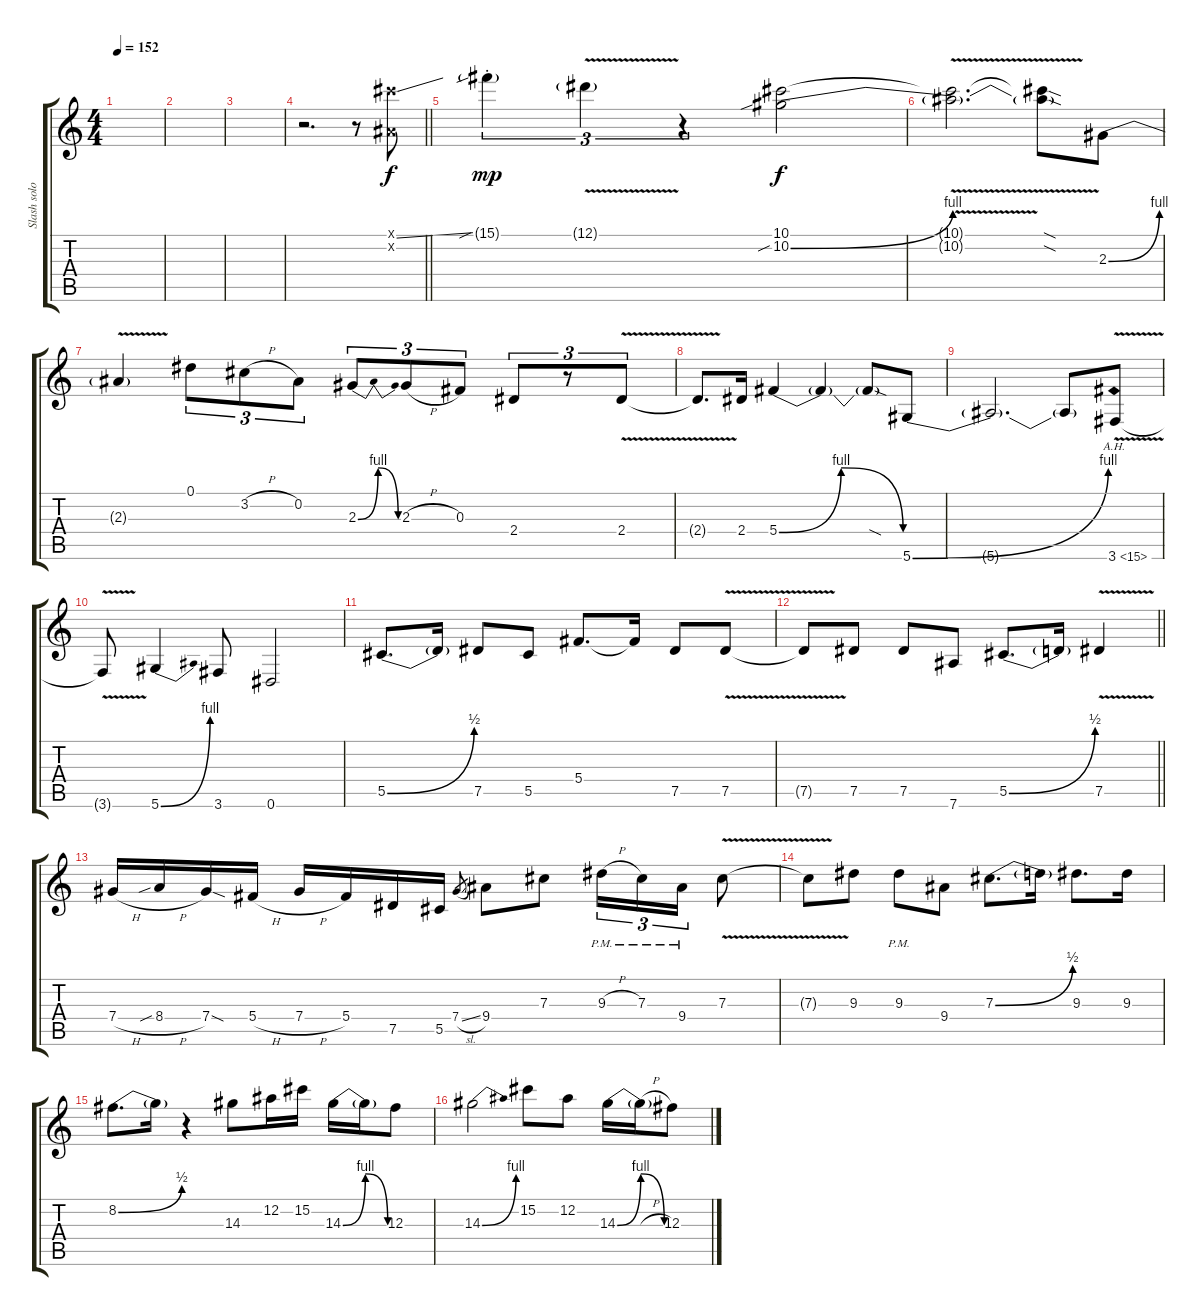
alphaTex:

\track ("Slash solo" "Slash solo") {instrument overdrivenguitar}
\staff {score tabs}
\tuning (Eb4 Bb3 Gb3 Db3 Ab2 Eb2) {hide}
\ts (4 4)
\tempo 152
\clef g2
\ks c
|
|
|
\barLineRight lightlight
r.2{d} r.8 (10.1{ss x} 0.2{x}).8 |
15.1{sib g st}.4{tu (3 2) dy mp} 12.1{v g}.4{tu (3 2)} r.4{tu (3 2)} (10.1 10.2{be (bend 0 0 60 4) sib}).2{dy f} |
(10.1{v t} 10.2{v t}).2{d} (10.1{v sod t} 10.2{v sod t}).8 2.3{be (bend 0 0 60 4)}.8 |
2.3{v t}.4 0.1.8{tu (3 2)} 3.2{h}.8{tu (3 2)} 0.2.8{tu (3 2)} 2.3{be (bendrelease 0 0 30 4 30 4 60 0)}.8{tu (3 2)} 2.3{h}.8{tu (3 2)} 0.3.8{tu (3 2)} 2.4.8{tu (3 2)} r.8{tu (3 2)} 2.4{v}.8{tu (3 2)} |
2.4{v t}.8{d} 2.4.16 5.4{be (bendrelease 0 0 30 4 50 4 60 0)}.4 5.4{t}.4 5.4{sod t}.8 5.6{be (bend 0 0 60 4)}.8 |
5.6{t}.2{d} 5.6{t}.8 3.6{ah 12 v}.8 |
3.6{t}.8 5.6{be (bend 0 0 60 4)}.4 3.6.8 0.6.2 |
5.5{be (bend 0 0 60 2)}.8{d} 5.5{t}.16 7.5.8 5.5.8 5.4.8{d} 5.4{t}.16 7.5.8 7.5{v}.8 |
\barLineRight lightlight
7.5{t}.8 7.5.8 7.5.8 7.6.8 5.5{be (bend 0 0 60 2)}.8{d} 5.5{t}.16 7.5{v}.4 |
7.4{h}.16 8.4{sib h}.16 7.4{sod}.16 5.4{h}.16 7.4{h}.16 5.4.16 7.5.16 5.5.16 7.4{sl}.8{gr} 9.4.8 7.3.8 9.3{h pm}.16{tu (3 2)} 7.3{pm}.16{tu (3 2)} 9.4{pm}.16{tu (3 2)} 7.3{v}.8 |
7.3{t}.8 9.3.8 9.3{pm}.8 9.4.8 7.3{be (bend 0 0 60 2)}.8{d} 7.3{t}.16 9.3.8{d} 9.3.16 |
8.2{be (bend 0 0 60 2)}.8{d} 8.2{t}.16 r.4 14.3.8 12.2.16 15.2.16 14.3{be (bendrelease 0 0 30 4 30 4 60 0)}.16 14.3{t}.16 12.3.8 |
14.3{be (bend 0 0 60 4)}.2 15.2.8 12.2.8 14.3{be (bendrelease 0 0 30 4 30 4 60 0)}.16 14.3{h t}.16 12.3.8
